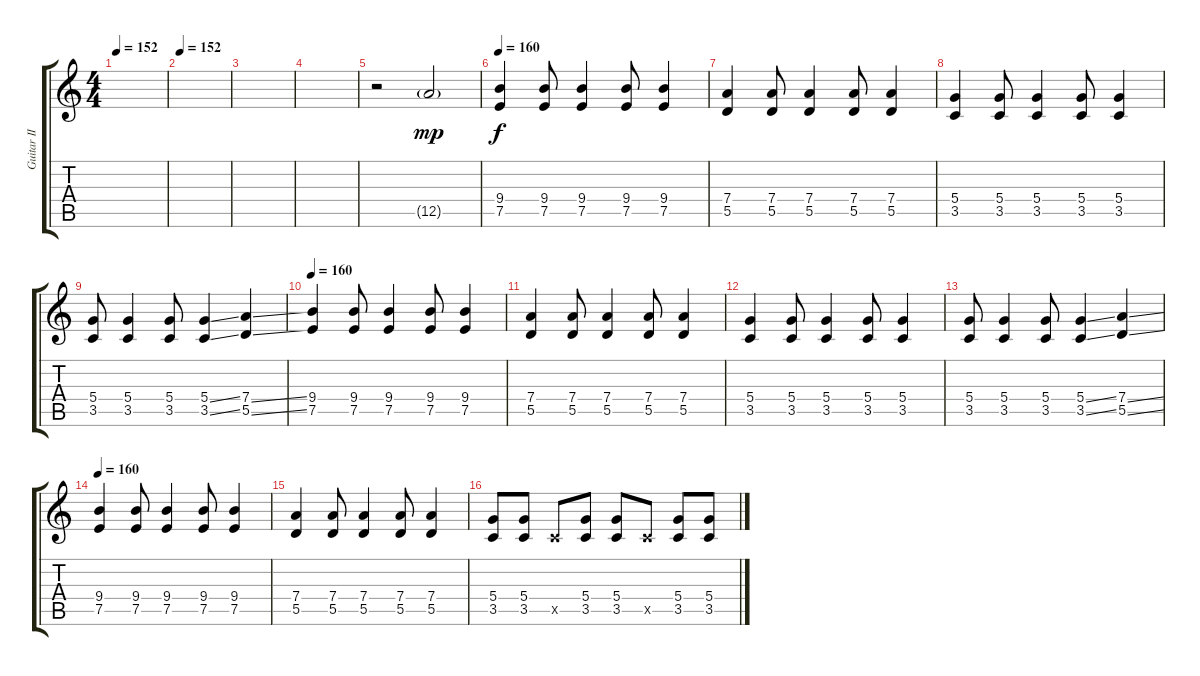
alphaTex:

\track ("Guitar II" "Guitar II") {instrument overdrivenguitar}
\staff {score tabs}
\tuning (E4 B3 G3 D3 A2 E2) {hide}
\ts (4 4)
\tempo 152
\clef g2
\ks c
|
\tempo 152
|
|
|
r.2{volume 15 instrument overdrivenguitar} 12.5{g}.2{dy mp} |
\tempo 160
(9.4 7.5).4{dy f volume 11} (9.4 7.5).8 (9.4 7.5).4 (9.4 7.5).8 (9.4 7.5).4 |
(7.4 5.5).4 (7.4 5.5).8 (7.4 5.5).4 (7.4 5.5).8 (7.4 5.5).4 |
(5.4 3.5).4 (5.4 3.5).8 (5.4 3.5).4 (5.4 3.5).8 (5.4 3.5).4 |
(5.4 3.5).8 (5.4 3.5).4 (5.4 3.5).8 (5.4{ss} 3.5{ss}).4 (7.4{ss} 5.5{ss}).4 |
\tempo 160
(9.4 7.5).4 (9.4 7.5).8 (9.4 7.5).4 (9.4 7.5).8 (9.4 7.5).4 |
(7.4 5.5).4 (7.4 5.5).8 (7.4 5.5).4 (7.4 5.5).8 (7.4 5.5).4 |
(5.4 3.5).4 (5.4 3.5).8 (5.4 3.5).4 (5.4 3.5).8 (5.4 3.5).4 |
(5.4 3.5).8 (5.4 3.5).4 (5.4 3.5).8 (5.4{ss} 3.5{ss}).4 (7.4{ss} 5.5{ss}).4 |
\tempo 160
(9.4 7.5).4 (9.4 7.5).8 (9.4 7.5).4 (9.4 7.5).8 (9.4 7.5).4 |
(7.4 5.5).4 (7.4 5.5).8 (7.4 5.5).4 (7.4 5.5).8 (7.4 5.5).4 |
(5.4 3.5).8 (5.4 3.5).8 3.5{x}.8 (5.4 3.5).8 (5.4 3.5).8 3.5{x}.8 (5.4 3.5).8 (5.4 3.5).8
